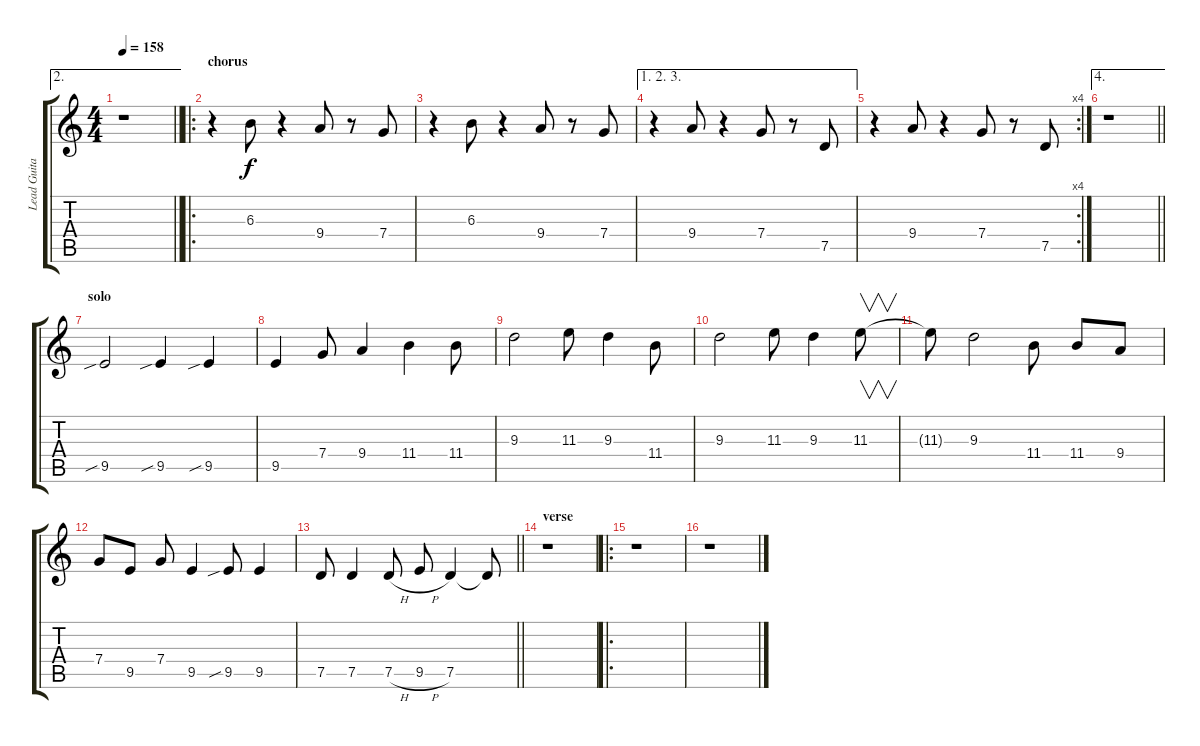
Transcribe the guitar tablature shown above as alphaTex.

\track ("Lead Guitar" "Lead Guita") {instrument overdrivenguitar}
\staff {score tabs}
\tuning (D4 A3 F3 C3 G2 D2) {hide}
\ae 2
\ts (4 4)
\tempo 158
\clef g2
\barLineRight lightlight
\ks c
r.1{dy f} |
\ro
\section ("" "chorus")
r.4 6.3.8 r.4 9.4.8 r.8 7.4.8 |
r.4 6.3.8 r.4 9.4.8 r.8 7.4.8 |
\ae (1 2 3)
r.4 9.4.8 r.4 7.4.8 r.8 7.5.8 |
\rc 4
r.4 9.4.8 r.4 7.4.8 r.8 7.5.8 |
\ae 4
\barLineRight lightlight
r.1 |
\section ("" "solo")
9.5{sib}.2 9.5{sib}.4 9.5{sib}.4 |
9.5.4 7.4.8 9.4.4 11.4.4 11.4.8 |
9.3.2 11.3.8 9.3.4 11.4.8 |
9.3.2 11.3.8 9.3.4 11.3.8{v} |
11.3{t}.8 9.3.2 11.4.8 11.4.8 9.4.8 |
7.4.8 9.5.8 7.4.8 9.5.4 9.5{sib}.8 9.5.4 |
\barLineRight lightlight
7.5.8 7.5.4 7.5{h}.8 9.5{h}.8 7.5.4 7.5{t}.8 |
\section ("" "verse")
r.1 |
\ro
r.1 |
r.1
